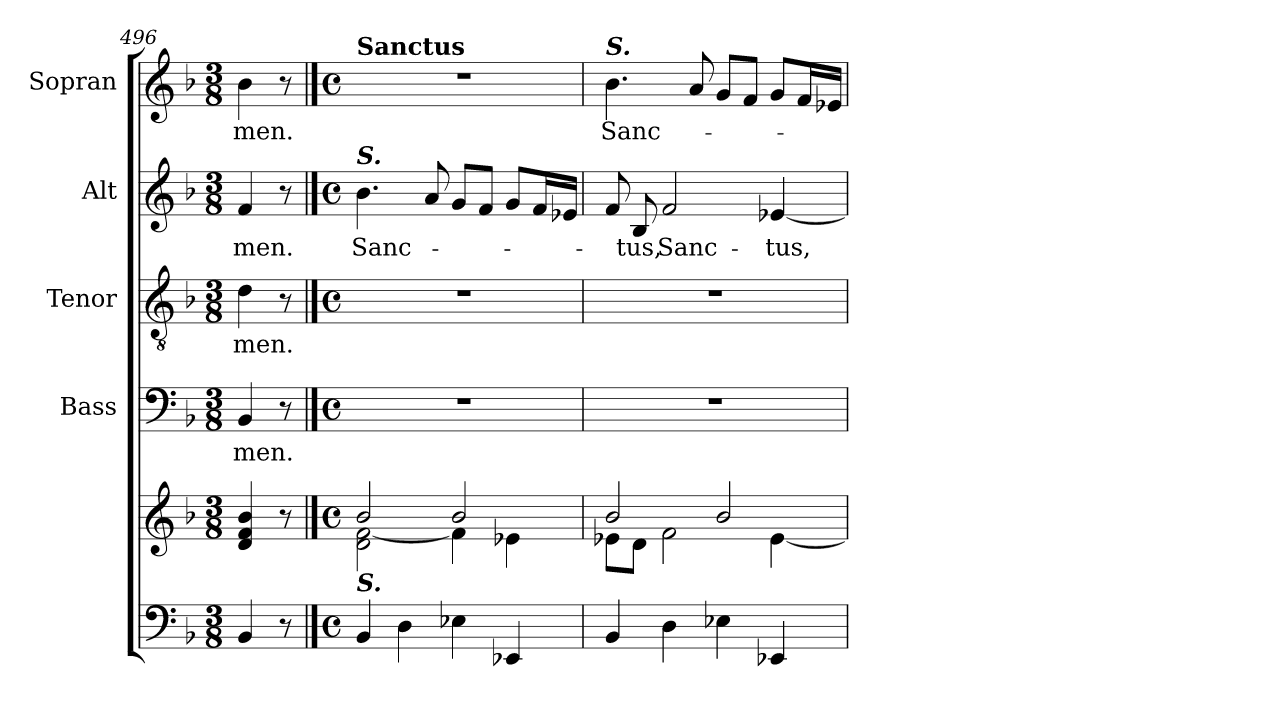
**kern	**kern	**kern	**text	**kern	**text	**kern	**text	**kern	**text
*part5	*part5	*part4	*part4	*part3	*part3	*part2	*part2	*part1	*part1
*staff6	*staff5	*staff4	*staff4	*staff3	*staff3	*staff2	*staff2	*staff1	*staff1
*	*	*I"Bass	*	*I"Tenor	*	*I"Alt	*	*I"Sopran	*
*	*	*I'B.	*	*I'T.	*	*I'A.	*	*I'S.	*
*clefF4	*clefG2	*clefF4	*	*clefGv2	*	*clefG2	*	*clefG2	*
*k[b-]	*k[b-]	*k[b-]	*	*k[b-]	*	*k[b-]	*	*k[b-]	*
*F:	*F:	*F:	*	*F:	*	*F:	*	*F:	*
*M3/8	*M3/8	*M3/8	*	*M3/8	*	*M3/8	*	*M3/8	*
=496	=496	=496	=496	=496	=496	=496	=496	=496	=496
!	!	!	!LO:LY:b	!	!LO:LY:b	!	!LO:LY:b	!	!LO:LY:b
4BB-/	4d/ 4f/ 4b-/	4BB-/	-men.	4d\	-men.	4f/	-men.	4b-\	-men.
8r	8r	8r	.	8r	.	8r	.	8r	.
!!LO:PB:g=z
==497	==497	==497	==497	==497	==497	==497	==497	==497	==497
*M4/4	*M4/4	*M4/4	*	*M4/4	*	*M4/4	*	*M4/4	*
*met(c)	*met(c)	*met(c)	*	*met(c)	*	*met(c)	*	*met(c)	*
*	*^	*	*	*	*	*	*	*	*
!	!	!	!	!	!	!	!	!	!LO:TX:a:B:t=Sanctus	!
!	!	!	!	!	!	!	!LO:TX:a:Bi:t=S.	!	!	!
!LO:TX:a:Bi:t=S.	!	!	!	!	!	!	!	!	!	!
!	!	!	!	!	!	!	!	!LO:LY:b	!	!
4BB-/	2b-/	2d\ [<2f\	1r	.	1r	.	4.b-\	Sanc-	1r	.
4D\	.	.	.	.	.	.	.	.	.	.
.	.	.	.	.	.	.	8a/	.	.	.
4E-X\	2b-/	4f\]	.	.	.	.	8g/L	.	.	.
.	.	.	.	.	.	.	8f/J	.	.	.
4EE-X/	.	4e-X\	.	.	.	.	8g/L	.	.	.
.	.	.	.	.	.	.	16f/L	.	.	.
.	.	.	.	.	.	.	16e-X/JJ	.	.	.
=498	=498	=498	=498	=498	=498	=498	=498	=498	=498	=498
!	!	!	!	!	!	!	!	!	!LO:TX:a:Bi:t=S.	!
!	!	!	!	!	!	!	!	!	!	!LO:LY:b
4BB-/	2b-/	8e-X\L	1r	.	1r	.	8f/	.	4.b-\	Sanc-
!	!	!	!	!	!	!	!	!LO:LY:b	!	!
.	.	8d\J	.	.	.	.	8B-/	-tus,	.	.
!	!	!	!	!	!	!	!	!LO:LY:b	!	!
4D\	.	2f\	.	.	.	.	2f/	Sanc-	.	.
.	.	.	.	.	.	.	.	.	8a/	.
4E-X\	2b-/	.	.	.	.	.	.	.	8g/L	.
.	.	.	.	.	.	.	.	.	8f/J	.
!	!	!	!	!	!	!	!	!LO:LY:b	!	!
4EE-X/	.	[<4e-\	.	.	.	.	[4e-X/	-tus,	8g/L	.
.	.	.	.	.	.	.	.	.	16f/L	.
.	.	.	.	.	.	.	.	.	16e-X/JJ	.
*	*v	*v	*	*	*	*	*	*	*	*
=	=	=	=	=	=	=	=	=	=
*-	*-	*-	*-	*-	*-	*-	*-	*-	*-
